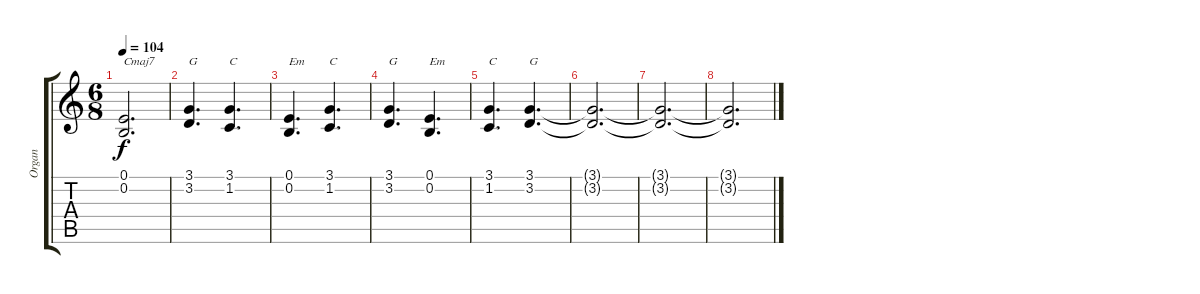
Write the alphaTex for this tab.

\track ("Organ" "Organ") {instrument drawbarorgan}
\staff {score tabs}
\tuning (E4 B3 G3 D3 A2 E2) {hide}
\ts (6 8)
\tempo 104
\clef g2
\ks c
(0.1 0.2).2{d txt "Cmaj7" dy f} |
(3.1 3.2).4{d txt "G"} (3.1 1.2).4{d txt "C"} |
(0.1 0.2).4{d txt "Em"} (3.1 1.2).4{d txt "C"} |
(3.1 3.2).4{d txt "G"} (0.1 0.2).4{d txt "Em"} |
(3.1 1.2).4{d txt "C"} (3.1 3.2).4{d txt "G"} |
(3.1{t} 3.2{t}).2{d} |
(3.1{t} 3.2{t}).2{d} |
(3.1{t} 3.2{t}).2{d}
